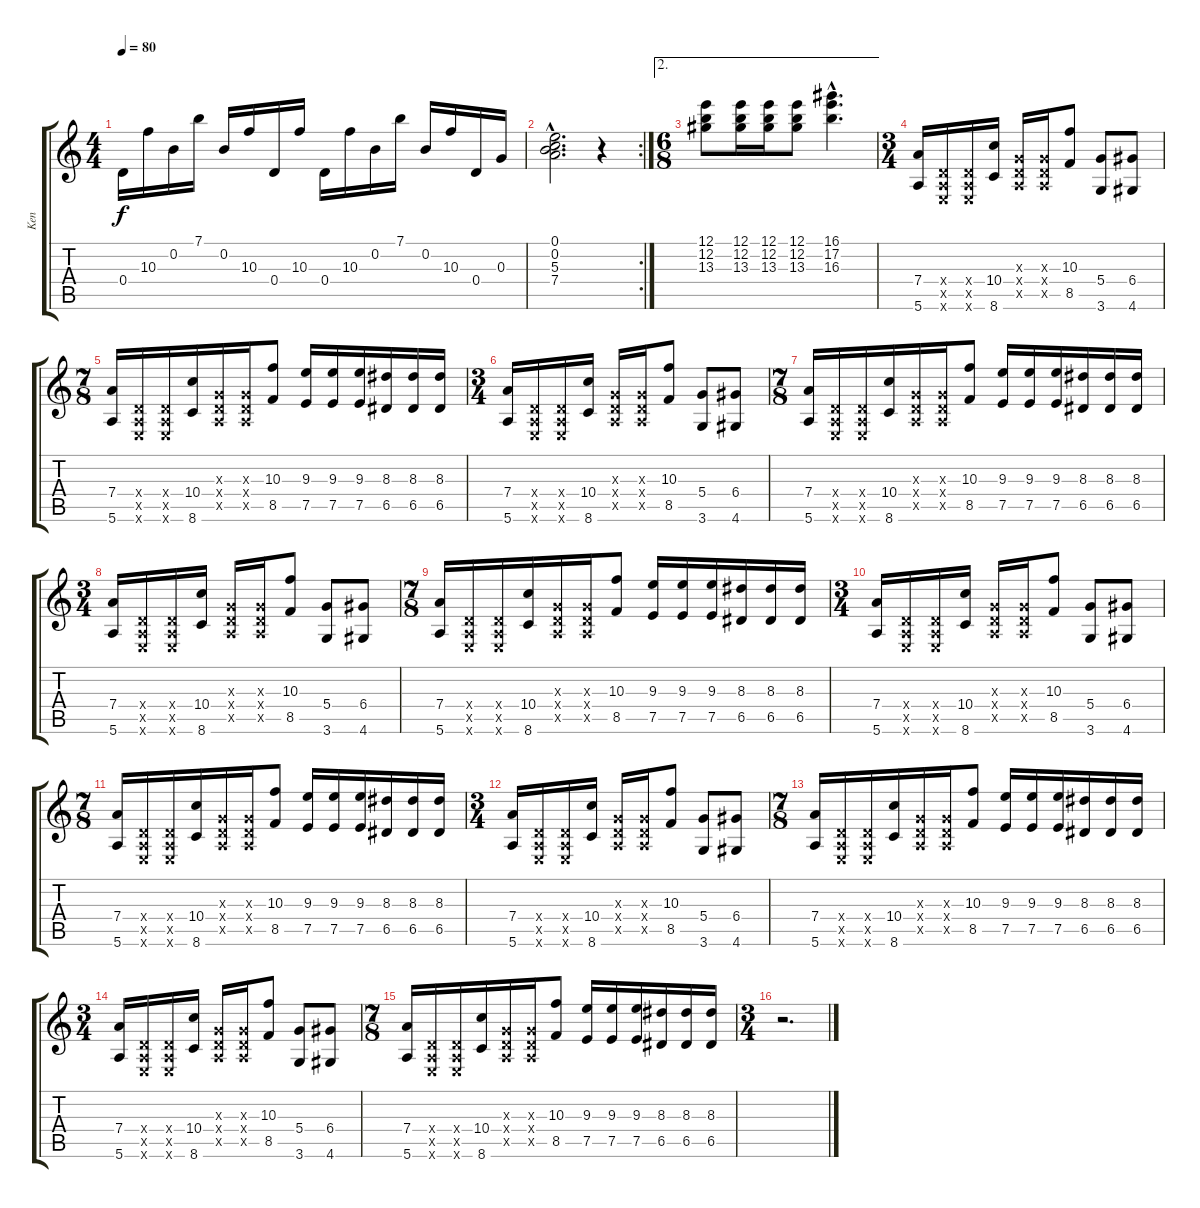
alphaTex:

\track ("Ken" "Ken") {instrument electricguitarclean}
\staff {score tabs}
\tuning (E4 B3 G3 D3 A2 E2) {hide}
\ts (4 4)
\tempo 80
\clef g2
\ks c
0.4.16{dy f} 10.3.16 0.2.16 7.1.16 0.2.16 10.3.16 0.4.16 10.3.16 0.4.16 10.3.16 0.2.16 7.1.16 0.2.16 10.3.16 0.4.16 0.3.16 |
\rc 2
(0.1{hac} 0.2{hac} 5.3{hac} 7.4{hac}).2{d} r.4 |
\ae 2
\ts (6 8)
(12.1 12.2 13.3).8 (12.1 12.2 13.3).16 (12.1 12.2 13.3).16 (12.1 12.2 13.3).8 (16.1{hac} 17.2{hac} 16.3{hac}).4{d} |
\ts (3 4)
(7.4 5.6).16 (0.4{x} 0.5{x} 0.6{x}).16 (0.4{x} 0.5{x} 0.6{x}).16 (10.4 8.6).16 (0.3{x} 0.4{x} 0.5{x}).16 (0.3{x} 0.4{x} 0.5{x}).16 (10.3 8.5).8 (5.4 3.6).8 (6.4 4.6).8 |
\ts (7 8)
(7.4 5.6).16 (0.4{x} 0.5{x} 0.6{x}).16 (0.4{x} 0.5{x} 0.6{x}).16 (10.4 8.6).16 (0.3{x} 0.4{x} 0.5{x}).16 (0.3{x} 0.4{x} 0.5{x}).16 (10.3 8.5).8 (9.3 7.5).16 (9.3 7.5).16 (9.3 7.5).16 (8.3 6.5).16 (8.3 6.5).16 (8.3 6.5).16 |
\ts (3 4)
(7.4 5.6).16 (0.4{x} 0.5{x} 0.6{x}).16 (0.4{x} 0.5{x} 0.6{x}).16 (10.4 8.6).16 (0.3{x} 0.4{x} 0.5{x}).16 (0.3{x} 0.4{x} 0.5{x}).16 (10.3 8.5).8 (5.4 3.6).8 (6.4 4.6).8 |
\ts (7 8)
(7.4 5.6).16 (0.4{x} 0.5{x} 0.6{x}).16 (0.4{x} 0.5{x} 0.6{x}).16 (10.4 8.6).16 (0.3{x} 0.4{x} 0.5{x}).16 (0.3{x} 0.4{x} 0.5{x}).16 (10.3 8.5).8 (9.3 7.5).16 (9.3 7.5).16 (9.3 7.5).16 (8.3 6.5).16 (8.3 6.5).16 (8.3 6.5).16 |
\ts (3 4)
(7.4 5.6).16 (0.4{x} 0.5{x} 0.6{x}).16 (0.4{x} 0.5{x} 0.6{x}).16 (10.4 8.6).16 (0.3{x} 0.4{x} 0.5{x}).16 (0.3{x} 0.4{x} 0.5{x}).16 (10.3 8.5).8 (5.4 3.6).8 (6.4 4.6).8 |
\ts (7 8)
(7.4 5.6).16 (0.4{x} 0.5{x} 0.6{x}).16 (0.4{x} 0.5{x} 0.6{x}).16 (10.4 8.6).16 (0.3{x} 0.4{x} 0.5{x}).16 (0.3{x} 0.4{x} 0.5{x}).16 (10.3 8.5).8 (9.3 7.5).16 (9.3 7.5).16 (9.3 7.5).16 (8.3 6.5).16 (8.3 6.5).16 (8.3 6.5).16 |
\ts (3 4)
(7.4 5.6).16 (0.4{x} 0.5{x} 0.6{x}).16 (0.4{x} 0.5{x} 0.6{x}).16 (10.4 8.6).16 (0.3{x} 0.4{x} 0.5{x}).16 (0.3{x} 0.4{x} 0.5{x}).16 (10.3 8.5).8 (5.4 3.6).8 (6.4 4.6).8 |
\ts (7 8)
(7.4 5.6).16 (0.4{x} 0.5{x} 0.6{x}).16 (0.4{x} 0.5{x} 0.6{x}).16 (10.4 8.6).16 (0.3{x} 0.4{x} 0.5{x}).16 (0.3{x} 0.4{x} 0.5{x}).16 (10.3 8.5).8 (9.3 7.5).16 (9.3 7.5).16 (9.3 7.5).16 (8.3 6.5).16 (8.3 6.5).16 (8.3 6.5).16 |
\ts (3 4)
(7.4 5.6).16 (0.4{x} 0.5{x} 0.6{x}).16 (0.4{x} 0.5{x} 0.6{x}).16 (10.4 8.6).16 (0.3{x} 0.4{x} 0.5{x}).16 (0.3{x} 0.4{x} 0.5{x}).16 (10.3 8.5).8 (5.4 3.6).8 (6.4 4.6).8 |
\ts (7 8)
(7.4 5.6).16 (0.4{x} 0.5{x} 0.6{x}).16 (0.4{x} 0.5{x} 0.6{x}).16 (10.4 8.6).16 (0.3{x} 0.4{x} 0.5{x}).16 (0.3{x} 0.4{x} 0.5{x}).16 (10.3 8.5).8 (9.3 7.5).16 (9.3 7.5).16 (9.3 7.5).16 (8.3 6.5).16 (8.3 6.5).16 (8.3 6.5).16 |
\ts (3 4)
(7.4 5.6).16 (0.4{x} 0.5{x} 0.6{x}).16 (0.4{x} 0.5{x} 0.6{x}).16 (10.4 8.6).16 (0.3{x} 0.4{x} 0.5{x}).16 (0.3{x} 0.4{x} 0.5{x}).16 (10.3 8.5).8 (5.4 3.6).8 (6.4 4.6).8 |
\ts (7 8)
(7.4 5.6).16 (0.4{x} 0.5{x} 0.6{x}).16 (0.4{x} 0.5{x} 0.6{x}).16 (10.4 8.6).16 (0.3{x} 0.4{x} 0.5{x}).16 (0.3{x} 0.4{x} 0.5{x}).16 (10.3 8.5).8 (9.3 7.5).16 (9.3 7.5).16 (9.3 7.5).16 (8.3 6.5).16 (8.3 6.5).16 (8.3 6.5).16 |
\ts (3 4)
r.2{d}
